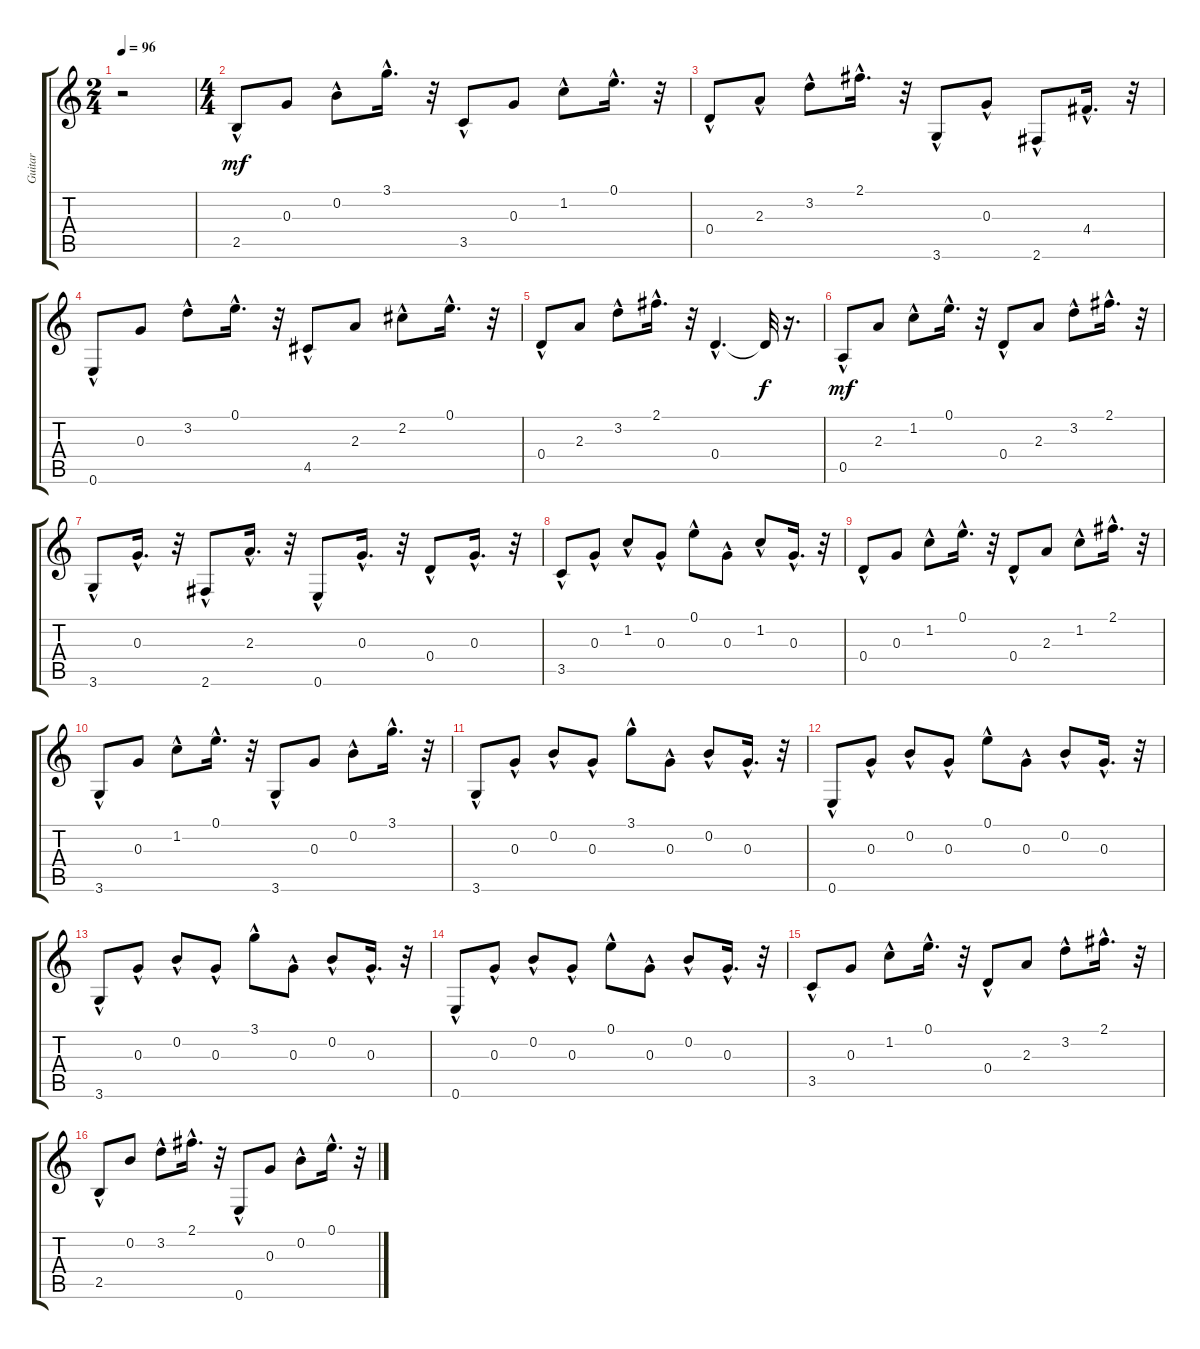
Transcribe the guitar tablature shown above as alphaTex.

\track ("Guitar" "Guitar") {instrument acousticguitarsteel}
\staff {score tabs}
\tuning (E4 B3 G3 D3 A2 E2) {hide}
\ts (2 4)
\tempo 96
\clef g2
\ks c
r.2{dy mf instrument acousticguitarsteel} |
\ts (4 4)
2.5{hac}.8 0.3.8 0.2{hac}.8 3.1{hac}.16{d} r.32 3.5{hac}.8 0.3.8 1.2{hac}.8 0.1{hac}.16{d} r.32 |
0.4{hac}.8 2.3{hac}.8 3.2{hac}.8 2.1{hac}.16{d} r.32 3.6{hac}.8 0.3{hac}.8 2.6{hac}.8 4.4{hac}.16{d} r.32 |
0.6{hac}.8 0.3.8 3.2{hac}.8 0.1{hac}.16{d} r.32 4.5{hac}.8 2.3.8 2.2{hac}.8 0.1{hac}.16{d} r.32 |
0.4{hac}.8 2.3.8 3.2{hac}.8 2.1{hac}.16{d} r.32 0.4{hac}.4{d} 0.4{t}.32{dy f} r.16{d} |
0.5{hac}.8{dy mf} 2.3.8 1.2{hac}.8 0.1{hac}.16{d} r.32 0.4{hac}.8 2.3.8 3.2{hac}.8 2.1{hac}.16{d} r.32 |
3.6{hac}.8 0.3{hac}.16{d} r.32 2.6{hac}.8 2.3{hac}.16{d} r.32 0.6{hac}.8 0.3{hac}.16{d} r.32 0.4{hac}.8 0.3{hac}.16{d} r.32 |
3.5{hac}.8 0.3{hac}.8 1.2{hac}.8 0.3{hac}.8 0.1{hac}.8 0.3{hac}.8 1.2{hac}.8 0.3{hac}.16{d} r.32 |
0.4{hac}.8 0.3.8 1.2{hac}.8 0.1{hac}.16{d} r.32 0.4{hac}.8 2.3.8 1.2{hac}.8 2.1{hac}.16{d} r.32 |
3.6{hac}.8 0.3.8 1.2{hac}.8 0.1{hac}.16{d} r.32 3.6{hac}.8 0.3.8 0.2{hac}.8 3.1{hac}.16{d} r.32 |
3.6{hac}.8 0.3{hac}.8 0.2{hac}.8 0.3{hac}.8 3.1{hac}.8 0.3{hac}.8 0.2{hac}.8 0.3{hac}.16{d} r.32 |
0.6{hac}.8 0.3{hac}.8 0.2{hac}.8 0.3{hac}.8 0.1{hac}.8 0.3{hac}.8 0.2{hac}.8 0.3{hac}.16{d} r.32 |
3.6{hac}.8 0.3{hac}.8 0.2{hac}.8 0.3{hac}.8 3.1{hac}.8 0.3{hac}.8 0.2{hac}.8 0.3{hac}.16{d} r.32 |
0.6{hac}.8 0.3{hac}.8 0.2{hac}.8 0.3{hac}.8 0.1{hac}.8 0.3{hac}.8 0.2{hac}.8 0.3{hac}.16{d} r.32 |
3.5{hac}.8 0.3.8 1.2{hac}.8 0.1{hac}.16{d} r.32 0.4{hac}.8 2.3.8 3.2{hac}.8 2.1{hac}.16{d} r.32 |
2.5{hac}.8 0.2.8 3.2{hac}.8 2.1{hac}.16{d} r.32 0.6{hac}.8 0.3.8 0.2{hac}.8 0.1{hac}.16{d} r.32
